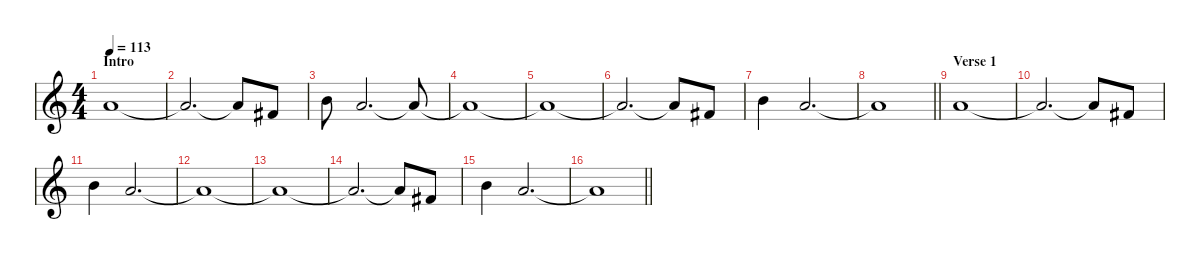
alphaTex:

\defaultSystemsLayout 4
\hideDynamics
\bracketExtendMode nobrackets
\singleTrackTrackNamePolicy hidden
\multiTrackTrackNamePolicy hidden
\firstSystemTrackNameMode fullname
\firstSystemTrackNameOrientation horizontal
\otherSystemsTrackNameOrientation horizontal
\track ("Keys" "led.synth.") {instrument lead1square}
\staff {score}
\tuning (E4 B3 G3 D3 A2 E2)
\ts (4 4)
\section ("" "Intro")
\tempo 113
\clef g2
\ks c
5.1.1{dy fff instrument lead1square beam Up} |
5.1{t}.2{d dy f beam Up} 5.1{t}.8{beam Up} 2.1{acc #}.8{beam Up} |
7.1.8{dy ff beam Down} 5.1.2{d beam Up} 5.1{t}.8{dy f beam Up} |
5.1{t}.1{beam Up} |
5.1{t}.1{beam Up} |
5.1{t}.2{d beam Up} 5.1{t}.8{beam Up} 2.1{acc #}.8{beam Up} |
7.1.4{dy ff beam Down} 5.1.2{d dy f beam Up} |
\barLineRight lightlight
5.1{t}.1{beam Up} |
\section ("" "Verse 1")
5.1.1{beam Up} |
5.1{t}.2{d beam Up} 5.1{t}.8{beam Up} 2.1{acc #}.8{dy mf beam Up} |
7.1.4{dy f beam Down} 5.1.2{d beam Up} |
5.1{t}.1{beam Up} |
5.1{t}.1{beam Up} |
5.1{t}.2{d beam Up} 5.1{t}.8{beam Up} 2.1{acc #}.8{dy mf beam Up} |
7.1.4{dy f beam Down} 5.1.2{d dy mf beam Up} |
\barLineRight lightlight
5.1{t}.1{dy f beam Up}
